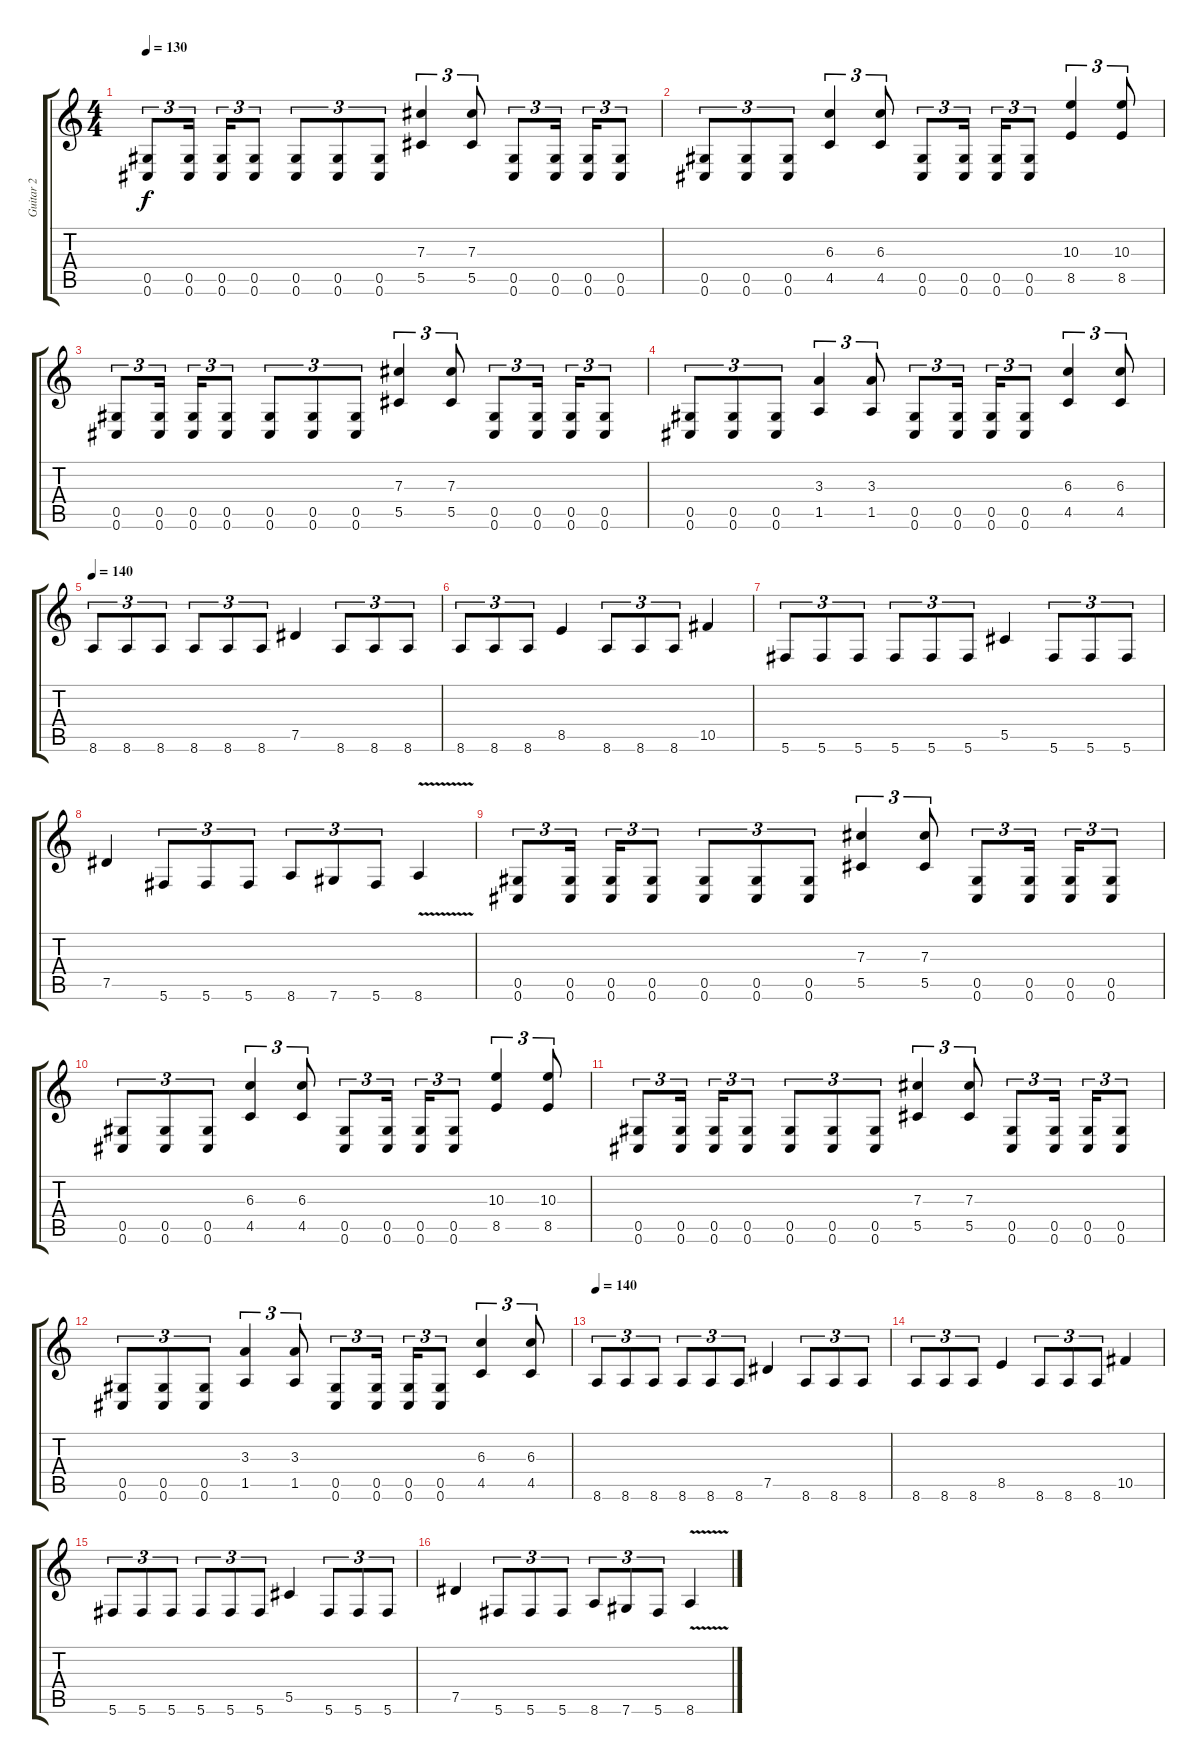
\track ("Guitar 2" "Guitar 2") {instrument distortionguitar}
\staff {score tabs}
\tuning (Eb4 Bb3 Gb3 Db3 Ab2 Db2) {hide}
\ts (4 4)
\tempo 130
\clef g2
\ks c
(0.5 0.6).8{tu (3 2) dy f instrument distortionguitar} (0.5 0.6).16{tu (3 2)} (0.5 0.6).16{tu (3 2)} (0.5 0.6).8{tu (3 2)} (0.5 0.6).8{tu (3 2)} (0.5 0.6).8{tu (3 2)} (0.5 0.6).8{tu (3 2)} (7.3 5.5).4{tu (3 2)} (7.3 5.5).8{tu (3 2)} (0.5 0.6).8{tu (3 2)} (0.5 0.6).16{tu (3 2)} (0.5 0.6).16{tu (3 2)} (0.5 0.6).8{tu (3 2)} |
(0.5 0.6).8{tu (3 2)} (0.5 0.6).8{tu (3 2)} (0.5 0.6).8{tu (3 2)} (6.3 4.5).4{tu (3 2)} (6.3 4.5).8{tu (3 2)} (0.5 0.6).8{tu (3 2)} (0.5 0.6).16{tu (3 2)} (0.5 0.6).16{tu (3 2)} (0.5 0.6).8{tu (3 2)} (10.3 8.5).4{tu (3 2)} (10.3 8.5).8{tu (3 2)} |
(0.5 0.6).8{tu (3 2)} (0.5 0.6).16{tu (3 2)} (0.5 0.6).16{tu (3 2)} (0.5 0.6).8{tu (3 2)} (0.5 0.6).8{tu (3 2)} (0.5 0.6).8{tu (3 2)} (0.5 0.6).8{tu (3 2)} (7.3 5.5).4{tu (3 2)} (7.3 5.5).8{tu (3 2)} (0.5 0.6).8{tu (3 2)} (0.5 0.6).16{tu (3 2)} (0.5 0.6).16{tu (3 2)} (0.5 0.6).8{tu (3 2)} |
(0.5 0.6).8{tu (3 2)} (0.5 0.6).8{tu (3 2)} (0.5 0.6).8{tu (3 2)} (3.3 1.5).4{tu (3 2)} (3.3 1.5).8{tu (3 2)} (0.5 0.6).8{tu (3 2)} (0.5 0.6).16{tu (3 2)} (0.5 0.6).16{tu (3 2)} (0.5 0.6).8{tu (3 2)} (6.3 4.5).4{tu (3 2)} (6.3 4.5).8{tu (3 2)} |
\tempo 140
8.6.8{tu (3 2)} 8.6.8{tu (3 2)} 8.6.8{tu (3 2)} 8.6.8{tu (3 2)} 8.6.8{tu (3 2)} 8.6.8{tu (3 2)} 7.5.4 8.6.8{tu (3 2)} 8.6.8{tu (3 2)} 8.6.8{tu (3 2)} |
8.6.8{tu (3 2)} 8.6.8{tu (3 2)} 8.6.8{tu (3 2)} 8.5.4 8.6.8{tu (3 2)} 8.6.8{tu (3 2)} 8.6.8{tu (3 2)} 10.5.4 |
5.6.8{tu (3 2)} 5.6.8{tu (3 2)} 5.6.8{tu (3 2)} 5.6.8{tu (3 2)} 5.6.8{tu (3 2)} 5.6.8{tu (3 2)} 5.5.4 5.6.8{tu (3 2)} 5.6.8{tu (3 2)} 5.6.8{tu (3 2)} |
7.5.4 5.6.8{tu (3 2)} 5.6.8{tu (3 2)} 5.6.8{tu (3 2)} 8.6.8{tu (3 2)} 7.6.8{tu (3 2)} 5.6.8{tu (3 2)} 8.6{v}.4 |
(0.5 0.6).8{tu (3 2)} (0.5 0.6).16{tu (3 2)} (0.5 0.6).16{tu (3 2)} (0.5 0.6).8{tu (3 2)} (0.5 0.6).8{tu (3 2)} (0.5 0.6).8{tu (3 2)} (0.5 0.6).8{tu (3 2)} (7.3 5.5).4{tu (3 2)} (7.3 5.5).8{tu (3 2)} (0.5 0.6).8{tu (3 2)} (0.5 0.6).16{tu (3 2)} (0.5 0.6).16{tu (3 2)} (0.5 0.6).8{tu (3 2)} |
(0.5 0.6).8{tu (3 2)} (0.5 0.6).8{tu (3 2)} (0.5 0.6).8{tu (3 2)} (6.3 4.5).4{tu (3 2)} (6.3 4.5).8{tu (3 2)} (0.5 0.6).8{tu (3 2)} (0.5 0.6).16{tu (3 2)} (0.5 0.6).16{tu (3 2)} (0.5 0.6).8{tu (3 2)} (10.3 8.5).4{tu (3 2)} (10.3 8.5).8{tu (3 2)} |
(0.5 0.6).8{tu (3 2)} (0.5 0.6).16{tu (3 2)} (0.5 0.6).16{tu (3 2)} (0.5 0.6).8{tu (3 2)} (0.5 0.6).8{tu (3 2)} (0.5 0.6).8{tu (3 2)} (0.5 0.6).8{tu (3 2)} (7.3 5.5).4{tu (3 2)} (7.3 5.5).8{tu (3 2)} (0.5 0.6).8{tu (3 2)} (0.5 0.6).16{tu (3 2)} (0.5 0.6).16{tu (3 2)} (0.5 0.6).8{tu (3 2)} |
(0.5 0.6).8{tu (3 2)} (0.5 0.6).8{tu (3 2)} (0.5 0.6).8{tu (3 2)} (3.3 1.5).4{tu (3 2)} (3.3 1.5).8{tu (3 2)} (0.5 0.6).8{tu (3 2)} (0.5 0.6).16{tu (3 2)} (0.5 0.6).16{tu (3 2)} (0.5 0.6).8{tu (3 2)} (6.3 4.5).4{tu (3 2)} (6.3 4.5).8{tu (3 2)} |
\tempo 140
8.6.8{tu (3 2)} 8.6.8{tu (3 2)} 8.6.8{tu (3 2)} 8.6.8{tu (3 2)} 8.6.8{tu (3 2)} 8.6.8{tu (3 2)} 7.5.4 8.6.8{tu (3 2)} 8.6.8{tu (3 2)} 8.6.8{tu (3 2)} |
8.6.8{tu (3 2)} 8.6.8{tu (3 2)} 8.6.8{tu (3 2)} 8.5.4 8.6.8{tu (3 2)} 8.6.8{tu (3 2)} 8.6.8{tu (3 2)} 10.5.4 |
5.6.8{tu (3 2)} 5.6.8{tu (3 2)} 5.6.8{tu (3 2)} 5.6.8{tu (3 2)} 5.6.8{tu (3 2)} 5.6.8{tu (3 2)} 5.5.4 5.6.8{tu (3 2)} 5.6.8{tu (3 2)} 5.6.8{tu (3 2)} |
7.5.4 5.6.8{tu (3 2)} 5.6.8{tu (3 2)} 5.6.8{tu (3 2)} 8.6.8{tu (3 2)} 7.6.8{tu (3 2)} 5.6.8{tu (3 2)} 8.6{v}.4
